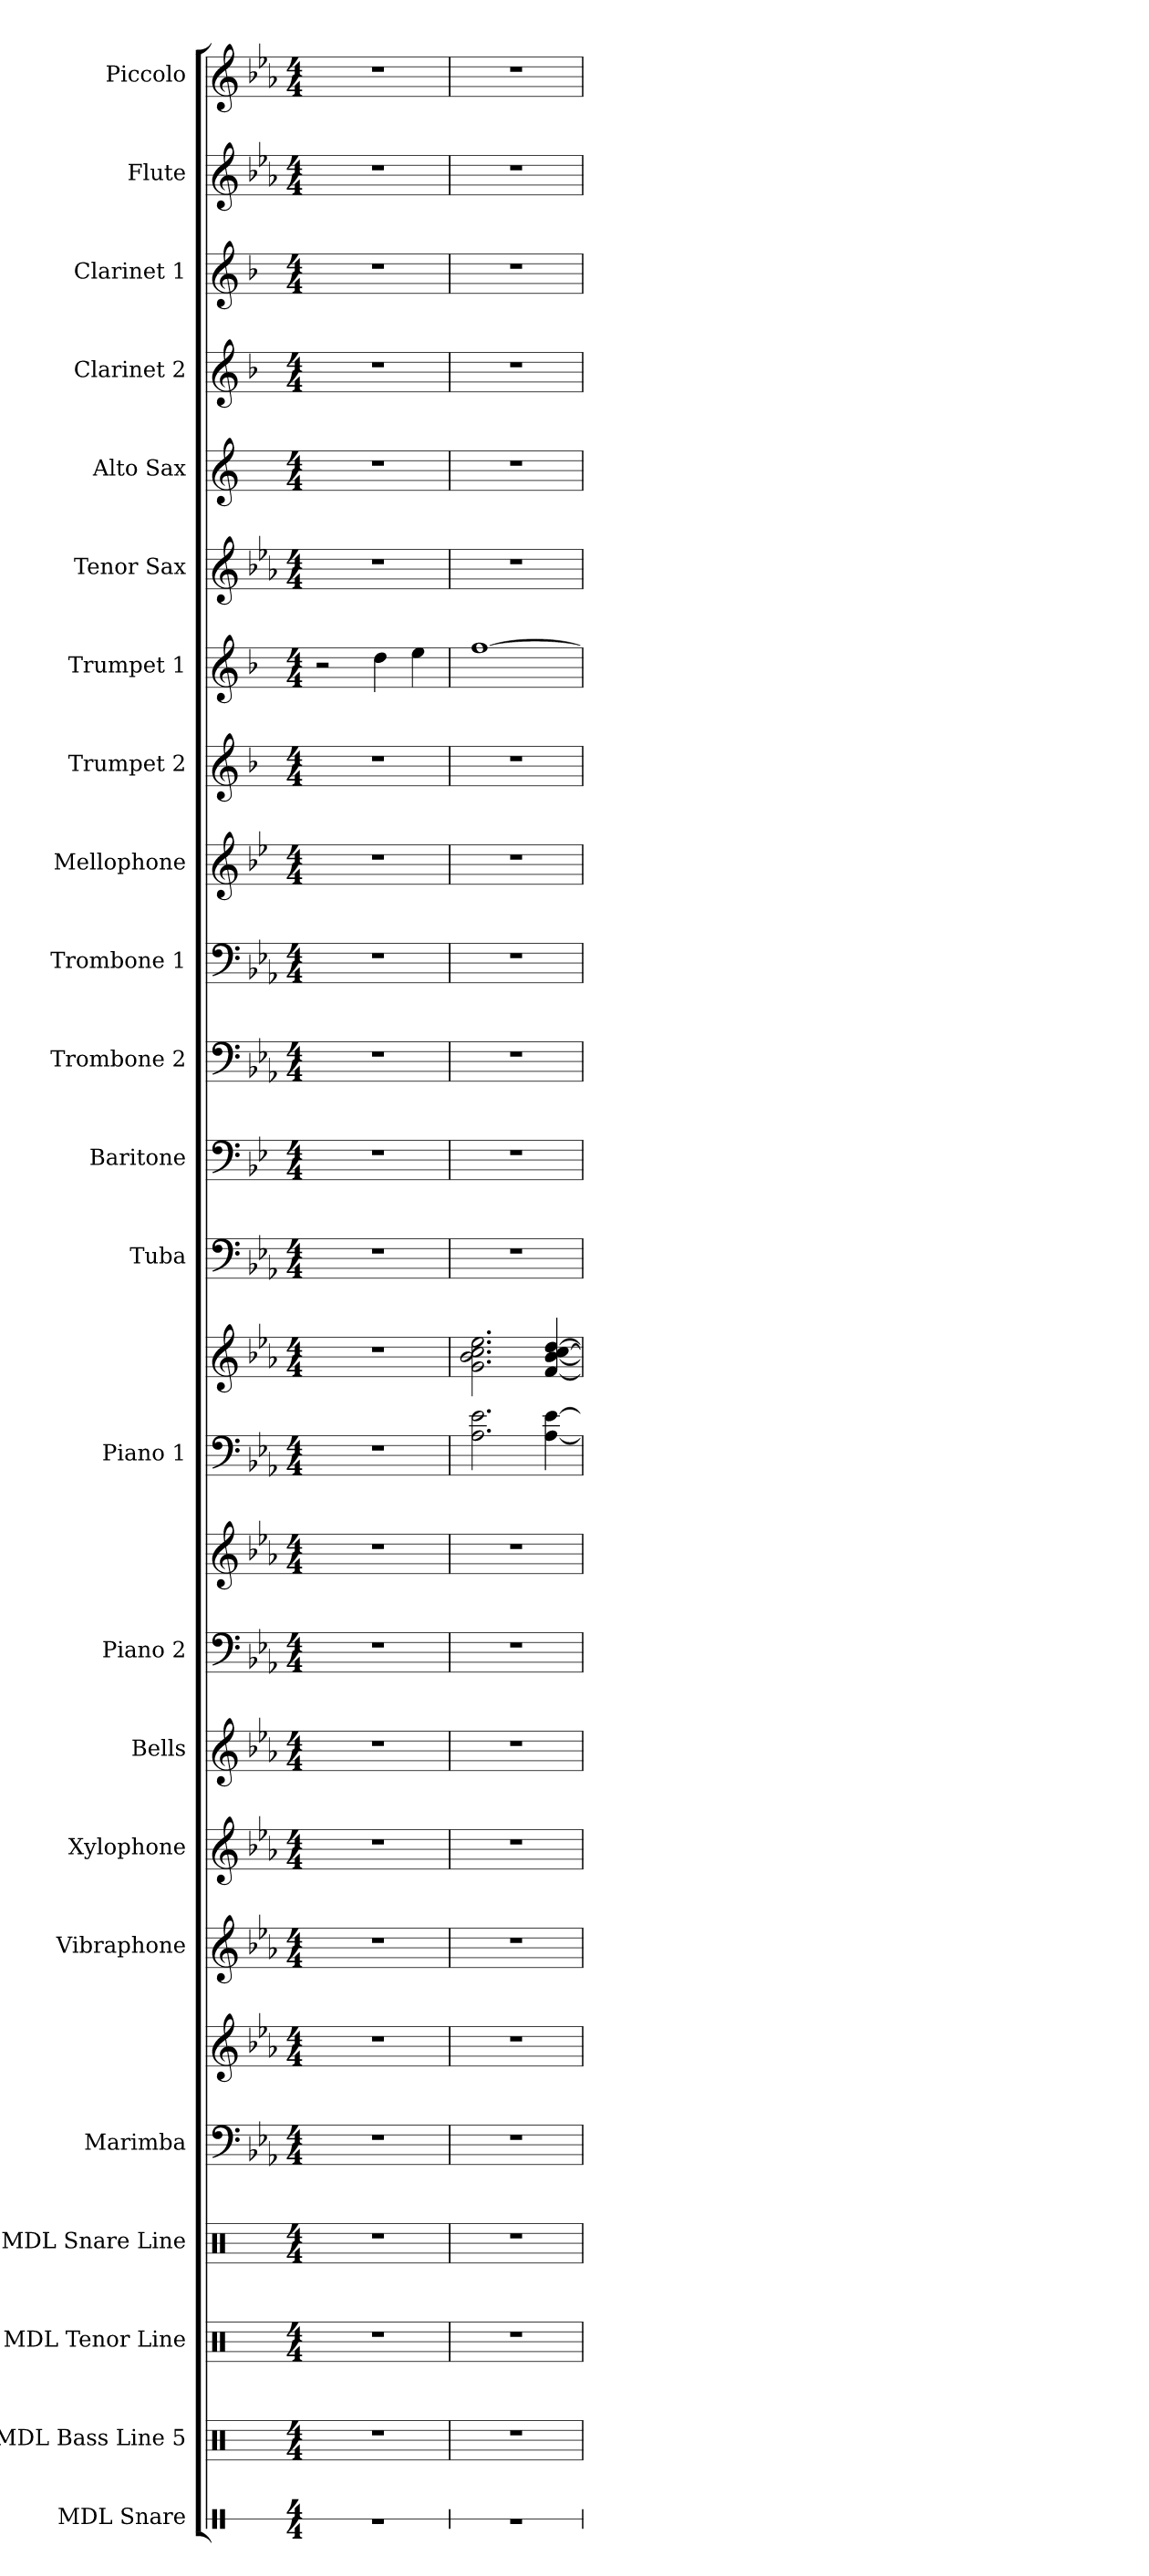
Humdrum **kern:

**kern	**kern	**kern	**kern	**kern	**kern	**kern	**kern	**kern	**kern	**kern	**kern	**kern	**kern	**kern	**kern	**kern	**kern	**kern	**kern	**kern	**kern	**kern	**kern	**kern	**kern
*part23	*part22	*part21	*part20	*part19	*part19	*part18	*part17	*part16	*part15	*part15	*part14	*part14	*part13	*part12	*part11	*part10	*part9	*part8	*part7	*part6	*part5	*part4	*part3	*part2	*part1
*staff26	*staff25	*staff24	*staff23	*staff22	*staff21	*staff20	*staff19	*staff18	*staff17	*staff16	*staff15	*staff14	*staff13	*staff12	*staff11	*staff10	*staff9	*staff8	*staff7	*staff6	*staff5	*staff4	*staff3	*staff2	*staff1
*I"MDL Snare	*I"MDL Bass Line 5	*I"MDL Tenor Line	*I"MDL Snare Line	*I"Marimba	*	*I"Vibraphone	*I"Xylophone	*I"Bells	*I"Piano 2	*	*I"Piano 1	*	*I"Tuba	*I"Baritone	*I"Trombone 2	*I"Trombone 1	*I"Mellophone	*I"Trumpet 2	*I"Trumpet 1	*I"Tenor Sax	*I"Alto Sax	*I"Clarinet 2	*I"Clarinet 1	*I"Flute	*I"Piccolo
*I'SN.	*I'B. L.	*I'T. L.	*I'S. L.	*I'Mrb.	*	*I'Vib.	*I'Xyl.	*I'Bls.	*I'Pno. 2	*	*I'Pno. 1	*	*I'Tba.	*I'Bar.	*I'Tbn. 2	*I'Tbn. 1	*I'Mello.	*I'Tpt. 2	*I'Tpt. 1	*I'T. Sx.	*I'A. Sx.	*I'Cl. 2	*I'Cl. 1	*I'Fl.	*I'Picc.
*stria1	*	*	*	*	*	*	*	*	*	*	*	*	*	*	*	*	*	*	*	*	*	*	*	*	*
*clefX	*clefX	*clefX	*clefX	*clefF4	*clefG2	*clefG2	*clefG2	*clefG2	*clefF4	*clefG2	*clefF4	*clefG2	*clefF4	*clefF4	*clefF4	*clefF4	*clefG2	*clefG2	*clefG2	*clefG2	*clefG2	*clefG2	*clefG2	*clefG2	*clefG2
*	*	*	*	*	*	*	*ITrd-7c-12	*ITrd-14c-24	*	*	*	*	*	*ITrd4c7	*	*	*ITrd4c7	*ITrd1c2	*ITrd1c2	*ITrd8c14	*ITrd5c9	*ITrd1c2	*ITrd1c2	*	*ITrd-7c-12
*k[]	*k[]	*k[]	*k[]	*k[b-e-a-]	*k[b-e-a-]	*k[b-e-a-]	*k[b-e-a-]	*k[b-e-a-]	*k[b-e-a-]	*k[b-e-a-]	*k[b-e-a-]	*k[b-e-a-]	*k[b-e-a-]	*k[b-e-a-]	*k[b-e-a-]	*k[b-e-a-]	*k[b-e-a-]	*k[b-e-a-]	*k[b-e-a-]	*k[b-e-a-]	*k[b-e-a-]	*k[b-e-a-]	*k[b-e-a-]	*k[b-e-a-]	*k[b-e-a-]
*M4/4	*M4/4	*M4/4	*M4/4	*M4/4	*M4/4	*M4/4	*M4/4	*M4/4	*M4/4	*M4/4	*M4/4	*M4/4	*M4/4	*M4/4	*M4/4	*M4/4	*M4/4	*M4/4	*M4/4	*M4/4	*M4/4	*M4/4	*M4/4	*M4/4	*M4/4
*MM80	*MM80	*MM80	*MM80	*MM80	*MM80	*MM80	*MM80	*MM80	*MM80	*MM80	*MM80	*MM80	*MM80	*MM80	*MM80	*MM80	*MM80	*MM80	*MM80	*MM80	*MM80	*MM80	*MM80	*MM80	*MM80
=1	=1	=1	=1	=1	=1	=1	=1	=1	=1	=1	=1	=1	=1	=1	=1	=1	=1	=1	=1	=1	=1	=1	=1	=1	=1
1r	1r	1r	1r	1r	1r	1r	1r	1r	1r	1r	1r	1r	1r	1r	1r	1r	1r	1r	2r	1r	1r	1r	1r	1r	1r
.	.	.	.	.	.	.	.	.	.	.	.	.	.	.	.	.	.	.	4cc\	.	.	.	.	.	.
.	.	.	.	.	.	.	.	.	.	.	.	.	.	.	.	.	.	.	4dd\	.	.	.	.	.	.
=2	=2	=2	=2	=2	=2	=2	=2	=2	=2	=2	=2	=2	=2	=2	=2	=2	=2	=2	=2	=2	=2	=2	=2	=2	=2
1r	1r	1r	1r	1r	1r	1r	1r	1r	1r	1r	2.A-\ 2.e-\	2.g\ 2.b-\ 2.cc\ 2.ee-\	1r	1r	1r	1r	1r	1r	[1ee-	1r	1r	1r	1r	1r	1r
.	.	.	.	.	.	.	.	.	.	.	[4A-\ [4e-\	[4f/ [4b-/ [4cc/ [4dd/	.	.	.	.	.	.	.	.	.	.	.	.	.
=	=	=	=	=	=	=	=	=	=	=	=	=	=	=	=	=	=	=	=	=	=	=	=	=	=
*-	*-	*-	*-	*-	*-	*-	*-	*-	*-	*-	*-	*-	*-	*-	*-	*-	*-	*-	*-	*-	*-	*-	*-	*-	*-
